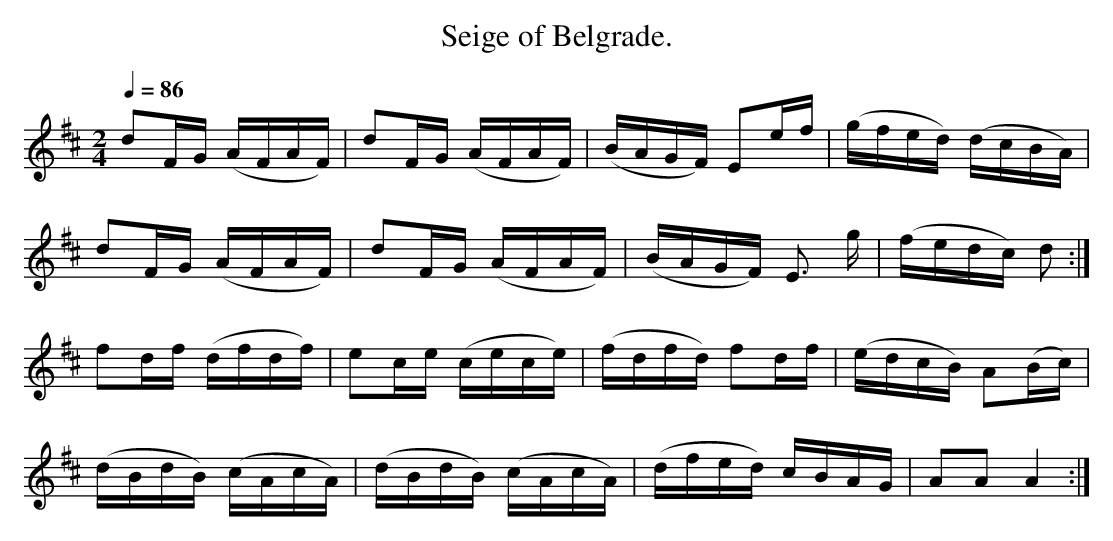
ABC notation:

X:1
T:Seige of Belgrade.
M:2/4
L:1/16
Q:1/4=86
K:D
 d2FG  (AFAF)| d2FG  (AFAF)|(BAGF) E2ef|(gfed) (dcBA)|
 d2FG  (AFAF)| d2FG  (AFAF)|(BAGF) E3 g|(fedc)  d2   :|
 f2df  (dfdf)| e2ce  (cece)|(fdfd) f2df|(edcB)  A2(Bc)|
(dBdB) (cAcA)|(dBdB) (cAcA)|(dfed) cBAG| A2A2   A4   :|
